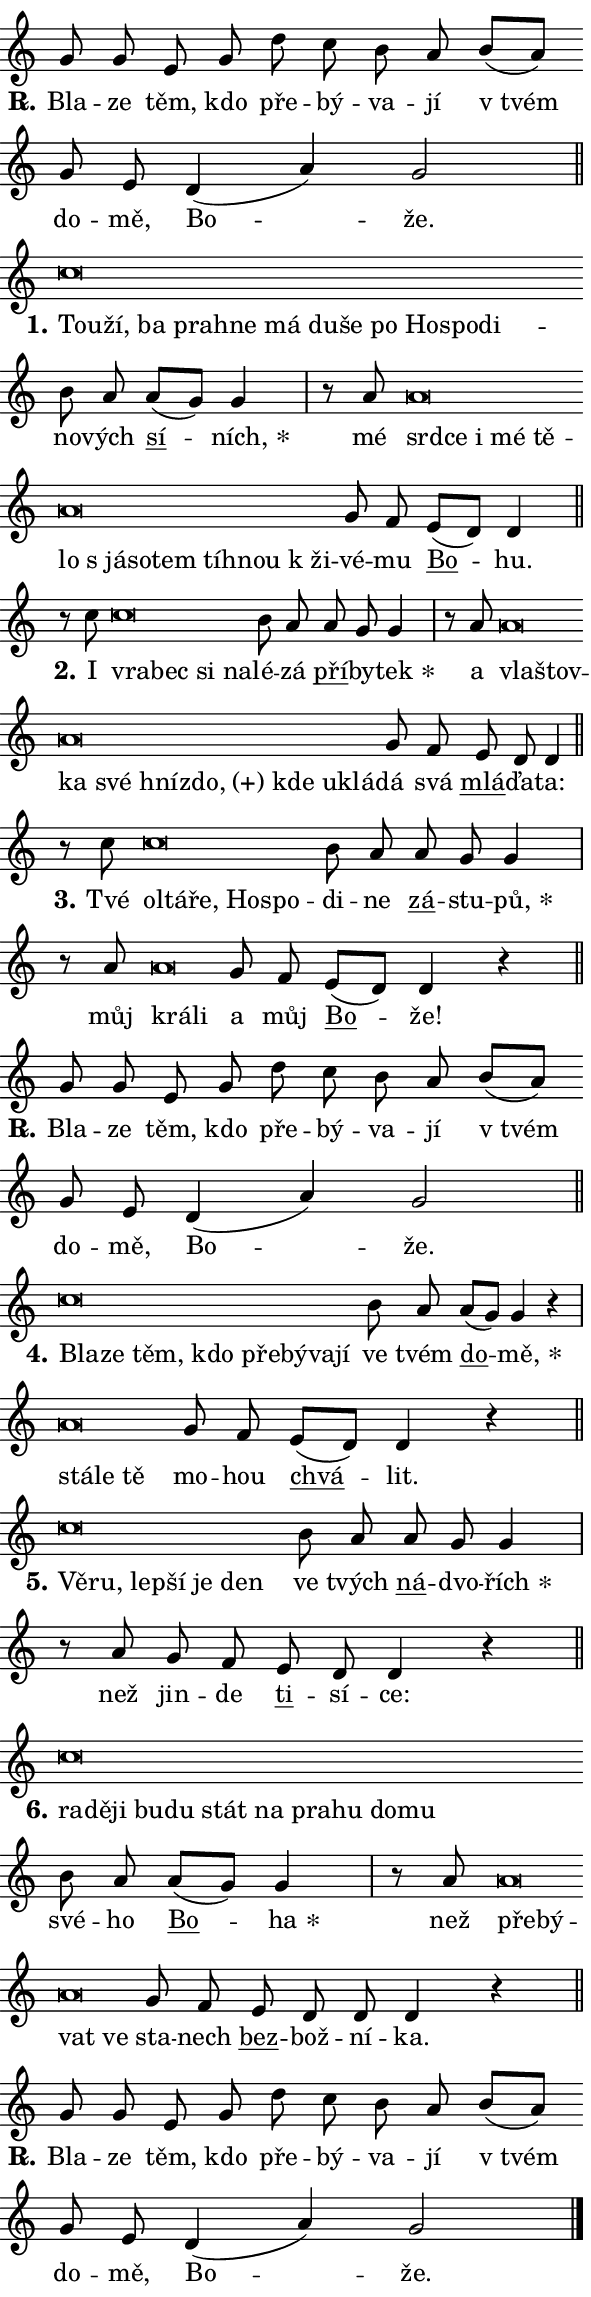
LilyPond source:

\version "2.24.0"
\header { tagline = "" }
\paper {
  indent = 0\cm
  top-margin = 0\cm
  right-margin = 0.13\cm % to fit lyric hyphens
  bottom-margin = 0\cm
  left-margin = 0\cm
  paper-width = 10\cm
  page-breaking = #ly:one-page-breaking
  system-system-spacing.basic-distance = #11
  score-system-spacing.basic-distance = #11
  ragged-last = ##f
}


%% Author: Thomas Morley
%% https://lists.gnu.org/archive/html/lilypond-user/2020-05/msg00002.html
#(define (line-position grob)
"Returns position of @var[grob} in current system:
   @code{'start}, if at first time-step
   @code{'end}, if at last time-step
   @code{'middle} otherwise
"
  (let* ((col (ly:item-get-column grob))
         (ln (ly:grob-object col 'left-neighbor))
         (rn (ly:grob-object col 'right-neighbor))
         (col-to-check-left (if (ly:grob? ln) ln col))
         (col-to-check-right (if (ly:grob? rn) rn col))
         (break-dir-left
           (and
             (ly:grob-property col-to-check-left 'non-musical #f)
             (ly:item-break-dir col-to-check-left)))
         (break-dir-right
           (and
             (ly:grob-property col-to-check-right 'non-musical #f)
             (ly:item-break-dir col-to-check-right))))
        (cond ((eqv? 1 break-dir-left) 'start)
              ((eqv? -1 break-dir-right) 'end)
              (else 'middle))))

#(define (tranparent-at-line-position vctor)
  (lambda (grob)
  "Relying on @code{line-position} select the relevant enry from @var{vctor}.
Used to determine transparency,"
    (case (line-position grob)
      ((end) (not (vector-ref vctor 0)))
      ((middle) (not (vector-ref vctor 1)))
      ((start) (not (vector-ref vctor 2))))))

noteHeadBreakVisibility =
#(define-music-function (break-visibility)(vector?)
"Makes @code{NoteHead}s transparent relying on @var{break-visibility}"
#{
  \override NoteHead.transparent =
    #(tranparent-at-line-position break-visibility)
#})

#(define delete-ledgers-for-transparent-note-heads
  (lambda (grob)
    "Reads whether a @code{NoteHead} is transparent.
If so this @code{NoteHead} is removed from @code{'note-heads} from
@var{grob}, which is supposed to be @code{LedgerLineSpanner}.
As a result ledgers are not printed for this @code{NoteHead}"
    (let* ((nhds-array (ly:grob-object grob 'note-heads))
           (nhds-list
             (if (ly:grob-array? nhds-array)
                 (ly:grob-array->list nhds-array)
                 '()))
           ;; Relies on the transparent-property being done before
           ;; Staff.LedgerLineSpanner.after-line-breaking is executed.
           ;; This is fragile ...
           (to-keep
             (remove
               (lambda (nhd)
                 (ly:grob-property nhd 'transparent #f))
               nhds-list)))
      ;; TODO find a better method to iterate over grob-arrays, similiar
      ;; to filter/remove etc for lists
      ;; For now rebuilt from scratch
      (set! (ly:grob-object grob 'note-heads)  '())
      (for-each
        (lambda (nhd)
          (ly:pointer-group-interface::add-grob grob 'note-heads nhd))
        to-keep))))

squashNotes = {
  \override NoteHead.X-extent = #'(-0.2 . 0.2)
  \override NoteHead.Y-extent = #'(-0.75 . 0)
  \override NoteHead.stencil =
    #(lambda (grob)
       (let ((pos (ly:grob-property grob 'staff-position)))
         (begin
           (if (< pos -7) (display "ERROR: Lower brevis then expected\n") (display ""))
           (if (<= pos -6) ly:text-interface::print ly:note-head::print))))
}
unSquashNotes = {
  \revert NoteHead.X-extent
  \revert NoteHead.Y-extent
  \revert NoteHead.stencil
}

hideNotes = \noteHeadBreakVisibility #begin-of-line-visible
unHideNotes = \noteHeadBreakVisibility #all-visible

% work-around for resetting accidentals
% https://lilypond.org/doc/v2.23/Documentation/notation/displaying-rhythms#unmetered-music
cadenzaMeasure = {
  \cadenzaOff
  \partial 1024 s1024
  \cadenzaOn
}

#(define-markup-command (accent layout props text) (markup?)
  "Underline accented syllable"
  (interpret-markup layout props
    #{\markup \override #'(offset . 4.3) \underline { #text }#}))

responsum = \markup \concat {
  "R" \hspace #-1.05 \path #0.1 #'((moveto 0 0.07) (lineto 0.9 0.8)) \hspace #0.05 "."
}

spaceSize = #0.6828661417322834 % exact space size for TeX Gyre Schola

\layout {
  \context {
    \Staff
    \remove "Time_signature_engraver"
    \override LedgerLineSpanner.after-line-breaking = #delete-ledgers-for-transparent-note-heads
  }
  \context {
    \Lyrics {
      \override LyricSpace.minimum-distance = \spaceSize
      \override LyricText.font-name = #"TeX Gyre Schola"
      \override LyricText.font-size = 1
      \override StanzaNumber.font-name = #"TeX Gyre Schola Bold"
      \override StanzaNumber.font-size = 1
    }
  }
  \context {
    \Score 
    \override NoteHead.text =
      #(lambda (grob) 
        (let ((pos (ly:grob-property grob 'staff-position)))
          #{\markup {
            \combine
              \halign #-0.55 \raise #(if (= pos -6) 0 0.5) \override #'(thickness . 2) \draw-line #'(3.2 . 0)
              \musicglyph "noteheads.sM1"
          }#}))
  }
}

% magnetic-lyrics.ily
%
%   written by
%     Jean Abou Samra <jean@abou-samra.fr>
%     Werner Lemberg <wl@gnu.org>
%
%   adapted by
%     Jiri Hon <jiri.hon@gmail.com>
%
% Version 2022-Apr-15

% https://www.mail-archive.com/lilypond-user@gnu.org/msg149350.html

#(define (Left_hyphen_pointer_engraver context)
   "Collect syllable-hyphen-syllable occurrences in lyrics and store
them in properties.  This engraver only looks to the left.  For
example, if the lyrics input is @code{foo -- bar}, it does the
following.

@itemize @bullet
@item
Set the @code{text} property of the @code{LyricHyphen} grob between
@q{foo} and @q{bar} to @code{foo}.

@item
Set the @code{left-hyphen} property of the @code{LyricText} grob with
text @q{foo} to the @code{LyricHyphen} grob between @q{foo} and
@q{bar}.
@end itemize

Use this auxiliary engraver in combination with the
@code{lyric-@/text::@/apply-@/magnetic-@/offset!} hook."
   (let ((hyphen #f)
         (text #f))
     (make-engraver
      (acknowledgers
       ((lyric-syllable-interface engraver grob source-engraver)
        (set! text grob)))
      (end-acknowledgers
       ((lyric-hyphen-interface engraver grob source-engraver)
        ;(when (not (grob::has-interface grob 'lyric-space-interface))
          (set! hyphen grob)));)
      ((stop-translation-timestep engraver)
       (when (and text hyphen)
         (ly:grob-set-object! text 'left-hyphen hyphen))
       (set! text #f)
       (set! hyphen #f)))))

#(define (lyric-text::apply-magnetic-offset! grob)
   "If the space between two syllables is less than the value in
property @code{LyricText@/.details@/.squash-threshold}, move the right
syllable to the left so that it gets concatenated with the left
syllable.

Use this function as a hook for
@code{LyricText@/.after-@/line-@/breaking} if the
@code{Left_@/hyphen_@/pointer_@/engraver} is active."
   (let ((hyphen (ly:grob-object grob 'left-hyphen #f)))
     (when hyphen
       (let ((left-text (ly:spanner-bound hyphen LEFT)))
         (when (grob::has-interface left-text 'lyric-syllable-interface)
           (let* ((common (ly:grob-common-refpoint grob left-text X))
                  (this-x-ext (ly:grob-extent grob common X))
                  (left-x-ext
                   (begin
                     ;; Trigger magnetism for left-text.
                     (ly:grob-property left-text 'after-line-breaking)
                     (ly:grob-extent left-text common X)))
                  ;; `delta` is the gap width between two syllables.
                  (delta (- (interval-start this-x-ext)
                            (interval-end left-x-ext)))
                  (details (ly:grob-property grob 'details))
                  (threshold (assoc-get 'squash-threshold details 0.2)))
             (when (< delta threshold)
               (let* (;; We have to manipulate the input text so that
                      ;; ligatures crossing syllable boundaries are not
                      ;; disabled.  For languages based on the Latin
                      ;; script this is essentially a beautification.
                      ;; However, for non-Western scripts it can be a
                      ;; necessity.
                      (lt (ly:grob-property left-text 'text))
                      (rt (ly:grob-property grob 'text))
                      (is-space (grob::has-interface hyphen 'lyric-space-interface))
                      (space (if is-space " " ""))
                      (extra-delta (if is-space spaceSize 0))
                      ;; Append new syllable.
                      (ltrt-space (if (and (string? lt) (string? rt))
                                (string-append lt space rt)
                                (make-concat-markup (list lt space rt))))
                      ;; Right-align `ltrt` to the right side.
                      (ltrt-space-markup (grob-interpret-markup
                               grob
                               (make-translate-markup
                                (cons (interval-length this-x-ext) 0)
                                (make-right-align-markup ltrt-space)))))
                 (begin
                   ;; Don't print `left-text`.
                   (ly:grob-set-property! left-text 'stencil #f)
                   ;; Set text and stencil (which holds all collected
                   ;; syllables so far) and shift it to the left.
                   (ly:grob-set-property! grob 'text ltrt-space)
                   (ly:grob-set-property! grob 'stencil ltrt-space-markup)
                   (ly:grob-translate-axis! grob (- (- delta extra-delta)) X))))))))))


#(define (lyric-hyphen::displace-bounds-first grob)
   ;; Make very sure this callback isn't triggered too early.
   (let ((left (ly:spanner-bound grob LEFT))
         (right (ly:spanner-bound grob RIGHT)))
     (ly:grob-property left 'after-line-breaking)
     (ly:grob-property right 'after-line-breaking)
     (ly:lyric-hyphen::print grob)))

squashThreshold = #0.4

\layout {
  \context {
    \Lyrics
    \consists #Left_hyphen_pointer_engraver
    \override LyricText.after-line-breaking =
      #lyric-text::apply-magnetic-offset!
    \override LyricHyphen.stencil = #lyric-hyphen::displace-bounds-first
    \override LyricText.details.squash-threshold = \squashThreshold
    \override LyricHyphen.minimum-distance = 0
    \override LyricHyphen.minimum-length = \squashThreshold
  }
}

squashText = \override LyricText.details.squash-threshold = 9999
unSquashText = \override LyricText.details.squash-threshold = \squashThreshold

leftText = \override LyricText.self-alignment-X = #LEFT
unLeftText = \revert LyricText.self-alignment-X

starOffset = #(lambda (grob) 
                (let ((x_offset (ly:self-alignment-interface::aligned-on-x-parent grob)))
                  (if (= x_offset 0) 0 (+ x_offset 1.2))))

star = #(define-music-function (syllable)(string?)
"Append star separator at the end of a syllable"
#{
  \once \override LyricText.X-offset = #starOffset
  \lyricmode { \markup {
    #syllable
    \override #'((font-name . "TeX Gyre Schola Bold")) \hspace #0.2 \lower #0.65 \larger "*"
  } }
#})

starAccent = #(define-music-function (syllable)(string?)
"Append star separator at the end of a syllable and make accent"
#{
  \once \override LyricText.X-offset = #starOffset
  \lyricmode { \markup {
    \accent #syllable
    \override #'((font-name . "TeX Gyre Schola Bold")) \hspace #0.2 \lower #0.65 \larger "*"
  } }
#})

breath = #(define-music-function (syllable)(string?)
"Append breathing indicator at the end of a syllable"
#{
  \lyricmode { \markup { #syllable "+" } }
#})

optionalBreath = #(define-music-function (syllable)(string?)
"Append optional breathing indicator at the end of a syllable"
#{
  \lyricmode { \markup { #syllable "(+)" } }
#})


\score {
    <<
        \new Voice = "melody" { \cadenzaOn \key c \major \relative { g'8 g e g \bar "" d' c b a \bar "" b[( a)] \bar "" g e \bar "" d4( a') g2 \cadenzaMeasure \bar "||" \break } }
        \new Lyrics \lyricsto "melody" { \lyricmode { \set stanza = \responsum
Bla -- ze těm, kdo pře -- bý -- va -- jí "v tvém" do -- mě, Bo -- že. } }
    >>
    \layout {}
}

\score {
    <<
        \new Voice = "melody" { \cadenzaOn \key c \major \relative { \squashNotes c''\breve*1/16 \hideNotes \breve*1/16 \bar "" \breve*1/16 \bar "" \breve*1/16 \bar "" \breve*1/16 \bar "" \breve*1/16 \bar "" \breve*1/16 \bar "" \breve*1/16 \bar "" \breve*1/16 \bar "" \breve*1/16 \bar "" \breve*1/16 \breve*1/16 \bar "" \unHideNotes \unSquashNotes b8 a \bar "" a[( g)] g4 \cadenzaMeasure \bar "|" r8 a8 \squashNotes a\breve*1/16 \hideNotes \breve*1/16 \bar "" \breve*1/16 \bar "" \breve*1/16 \bar "" \breve*1/16 \bar "" \breve*1/16 \bar "" \breve*1/16 \bar "" \breve*1/16 \bar "" \breve*1/16 \bar "" \breve*1/16 \bar "" \breve*1/16 \breve*1/16 \bar "" \unHideNotes \unSquashNotes g8 f \bar "" e[( d)] d4 \cadenzaMeasure \bar "||" \break } }
        \new Lyrics \lyricsto "melody" { \lyricmode { \set stanza = "1."
\leftText Tou -- \squashText ží, ba pra -- hne má du -- še po Ho -- spo -- di -- \unLeftText \unSquashText no -- vých \markup \accent sí -- \star ních, mé \leftText srd -- \squashText ce i mé tě -- lo "s já" -- so -- tem tíh -- nou "k ži" -- \unLeftText \unSquashText vé -- mu \markup \accent Bo -- hu. } }
    >>
    \layout {}
}

\score {
    <<
        \new Voice = "melody" { \cadenzaOn \key c \major \relative { r8 c''8 \squashNotes c\breve*1/16 \hideNotes \breve*1/16 \bar "" \breve*1/16 \breve*1/16 \bar "" \unHideNotes \unSquashNotes b8 a \bar "" a g g4 \cadenzaMeasure \bar "|" r8 a8 \squashNotes a\breve*1/16 \hideNotes \breve*1/16 \bar "" \breve*1/16 \bar "" \breve*1/16 \bar "" \breve*1/16 \bar "" \breve*1/16 \bar "" \breve*1/16 \bar "" \breve*1/16 \breve*1/16 \bar "" \unHideNotes \unSquashNotes g8 f \bar "" e d d4 \cadenzaMeasure \bar "||" \break } }
        \new Lyrics \lyricsto "melody" { \lyricmode { \set stanza = "2."
I \leftText vra -- \squashText bec si na -- \unLeftText \unSquashText lé -- zá \markup \accent pří -- by -- \star tek a \leftText vla -- \squashText štov -- ka své hníz -- \optionalBreath do, kde u -- klá -- \unLeftText \unSquashText dá svá \markup \accent mlá -- ďa -- ta: } }
    >>
    \layout {}
}

\score {
    <<
        \new Voice = "melody" { \cadenzaOn \key c \major \relative { r8 c''8 \squashNotes c\breve*1/16 \hideNotes \breve*1/16 \bar "" \breve*1/16 \bar "" \breve*1/16 \breve*1/16 \bar "" \unHideNotes \unSquashNotes b8 a \bar "" a g g4 \cadenzaMeasure \bar "|" r8 a8 \squashNotes a\breve*1/16 \hideNotes \breve*1/16 \bar "" \unHideNotes \unSquashNotes g8 f \bar "" e[( d)] d4 r \cadenzaMeasure \bar "||" \break } }
        \new Lyrics \lyricsto "melody" { \lyricmode { \set stanza = "3."
Tvé \leftText ol -- \squashText tá -- ře, Ho -- spo -- \unLeftText \unSquashText di -- ne \markup \accent zá -- stu -- \star pů, můj \leftText krá -- \squashText li \unLeftText \unSquashText a můj \markup \accent Bo -- že! } }
    >>
    \layout {}
}

\score {
    <<
        \new Voice = "melody" { \cadenzaOn \key c \major \relative { g'8 g e g \bar "" d' c b a \bar "" b[( a)] \bar "" g e \bar "" d4( a') g2 \cadenzaMeasure \bar "||" \break } }
        \new Lyrics \lyricsto "melody" { \lyricmode { \set stanza = \responsum
Bla -- ze těm, kdo pře -- bý -- va -- jí "v tvém" do -- mě, Bo -- že. } }
    >>
    \layout {}
}

\score {
    <<
        \new Voice = "melody" { \cadenzaOn \key c \major \relative { \squashNotes c''\breve*1/16 \hideNotes \breve*1/16 \bar "" \breve*1/16 \bar "" \breve*1/16 \bar "" \breve*1/16 \bar "" \breve*1/16 \bar "" \breve*1/16 \breve*1/16 \bar "" \unHideNotes \unSquashNotes b8 a \bar "" a[( g)] g4 r \cadenzaMeasure \bar "|" \squashNotes a\breve*1/16 \hideNotes \breve*1/16 \breve*1/16 \bar "" \unHideNotes \unSquashNotes g8 f \bar "" e[( d)] d4 r \cadenzaMeasure \bar "||" \break } }
        \new Lyrics \lyricsto "melody" { \lyricmode { \set stanza = "4."
\leftText Bla -- \squashText ze těm, kdo pře -- bý -- va -- jí \unLeftText \unSquashText ve tvém \markup \accent do -- \star mě, \leftText stá -- \squashText le tě \unLeftText \unSquashText mo -- hou \markup \accent chvá -- lit. } }
    >>
    \layout {}
}

\score {
    <<
        \new Voice = "melody" { \cadenzaOn \key c \major \relative { \squashNotes c''\breve*1/16 \hideNotes \breve*1/16 \bar "" \breve*1/16 \bar "" \breve*1/16 \bar "" \breve*1/16 \breve*1/16 \bar "" \unHideNotes \unSquashNotes b8 a \bar "" a g g4 \cadenzaMeasure \bar "|" r8 a8 g8 f \bar "" e d d4 r \cadenzaMeasure \bar "||" \break } }
        \new Lyrics \lyricsto "melody" { \lyricmode { \set stanza = "5."
\leftText Vě -- \squashText ru, lep -- ší je den \unLeftText \unSquashText ve tvých \markup \accent ná -- dvo -- \star řích než jin -- de \markup \accent ti -- sí -- ce: } }
    >>
    \layout {}
}

\score {
    <<
        \new Voice = "melody" { \cadenzaOn \key c \major \relative { \squashNotes c''\breve*1/16 \hideNotes \breve*1/16 \bar "" \breve*1/16 \bar "" \breve*1/16 \bar "" \breve*1/16 \bar "" \breve*1/16 \bar "" \breve*1/16 \bar "" \breve*1/16 \bar "" \breve*1/16 \bar "" \breve*1/16 \breve*1/16 \bar "" \unHideNotes \unSquashNotes b8 a \bar "" a[( g)] g4 \cadenzaMeasure \bar "|" r8 a8 \squashNotes a\breve*1/16 \hideNotes \breve*1/16 \bar "" \breve*1/16 \breve*1/16 \bar "" \unHideNotes \unSquashNotes g8 f \bar "" e d d d4 r \cadenzaMeasure \bar "||" \break } }
        \new Lyrics \lyricsto "melody" { \lyricmode { \set stanza = "6."
\leftText ra -- \squashText dě -- ji bu -- du stát na pra -- hu do -- mu \unLeftText \unSquashText své -- ho \markup \accent Bo -- \star ha než \leftText pře -- \squashText bý -- vat ve \unLeftText \unSquashText sta -- nech \markup \accent bez -- bož -- ní -- ka. } }
    >>
    \layout {}
}

\score {
    <<
        \new Voice = "melody" { \cadenzaOn \key c \major \relative { g'8 g e g \bar "" d' c b a \bar "" b[( a)] \bar "" g e \bar "" d4( a') g2 \cadenzaMeasure \bar "||" \break } \bar "|." }
        \new Lyrics \lyricsto "melody" { \lyricmode { \set stanza = \responsum
Bla -- ze těm, kdo pře -- bý -- va -- jí "v tvém" do -- mě, Bo -- že. } }
    >>
    \layout {}
}
